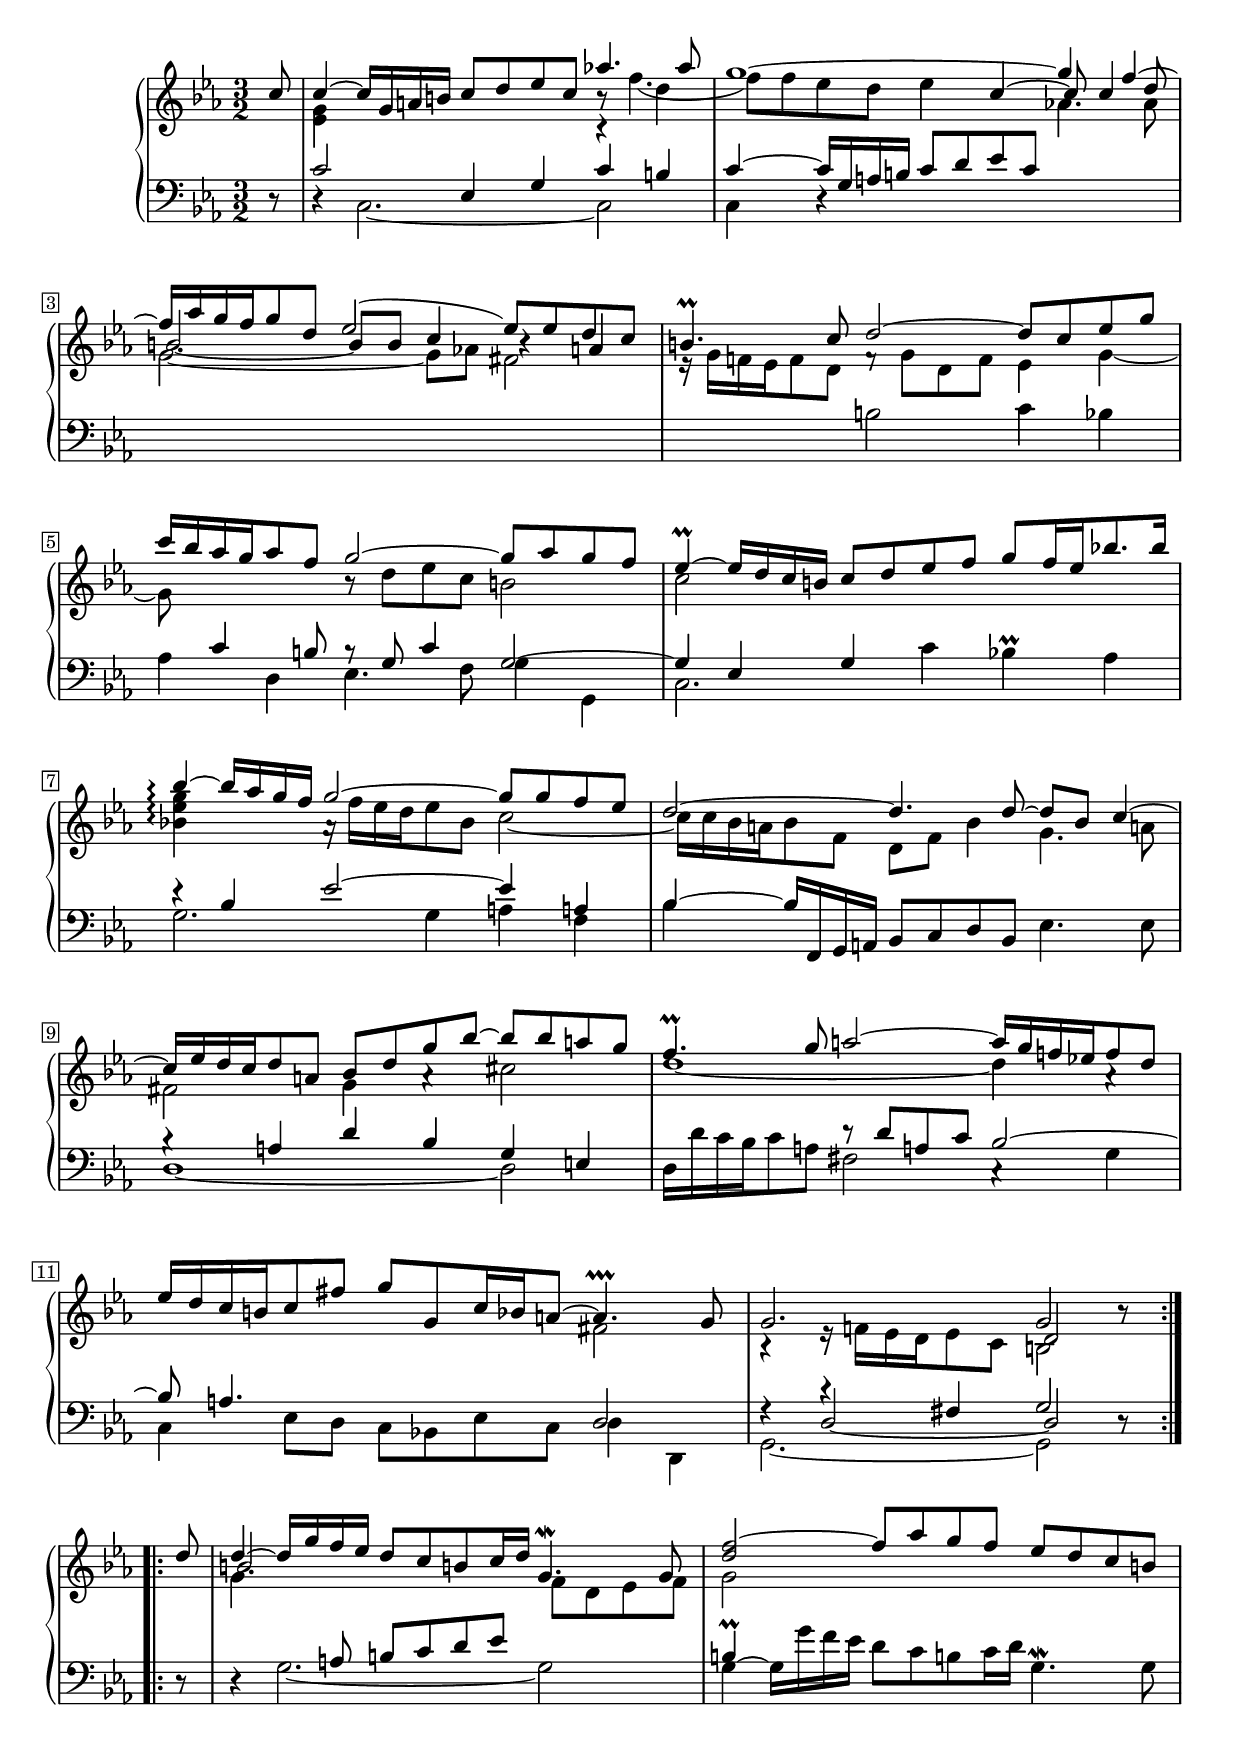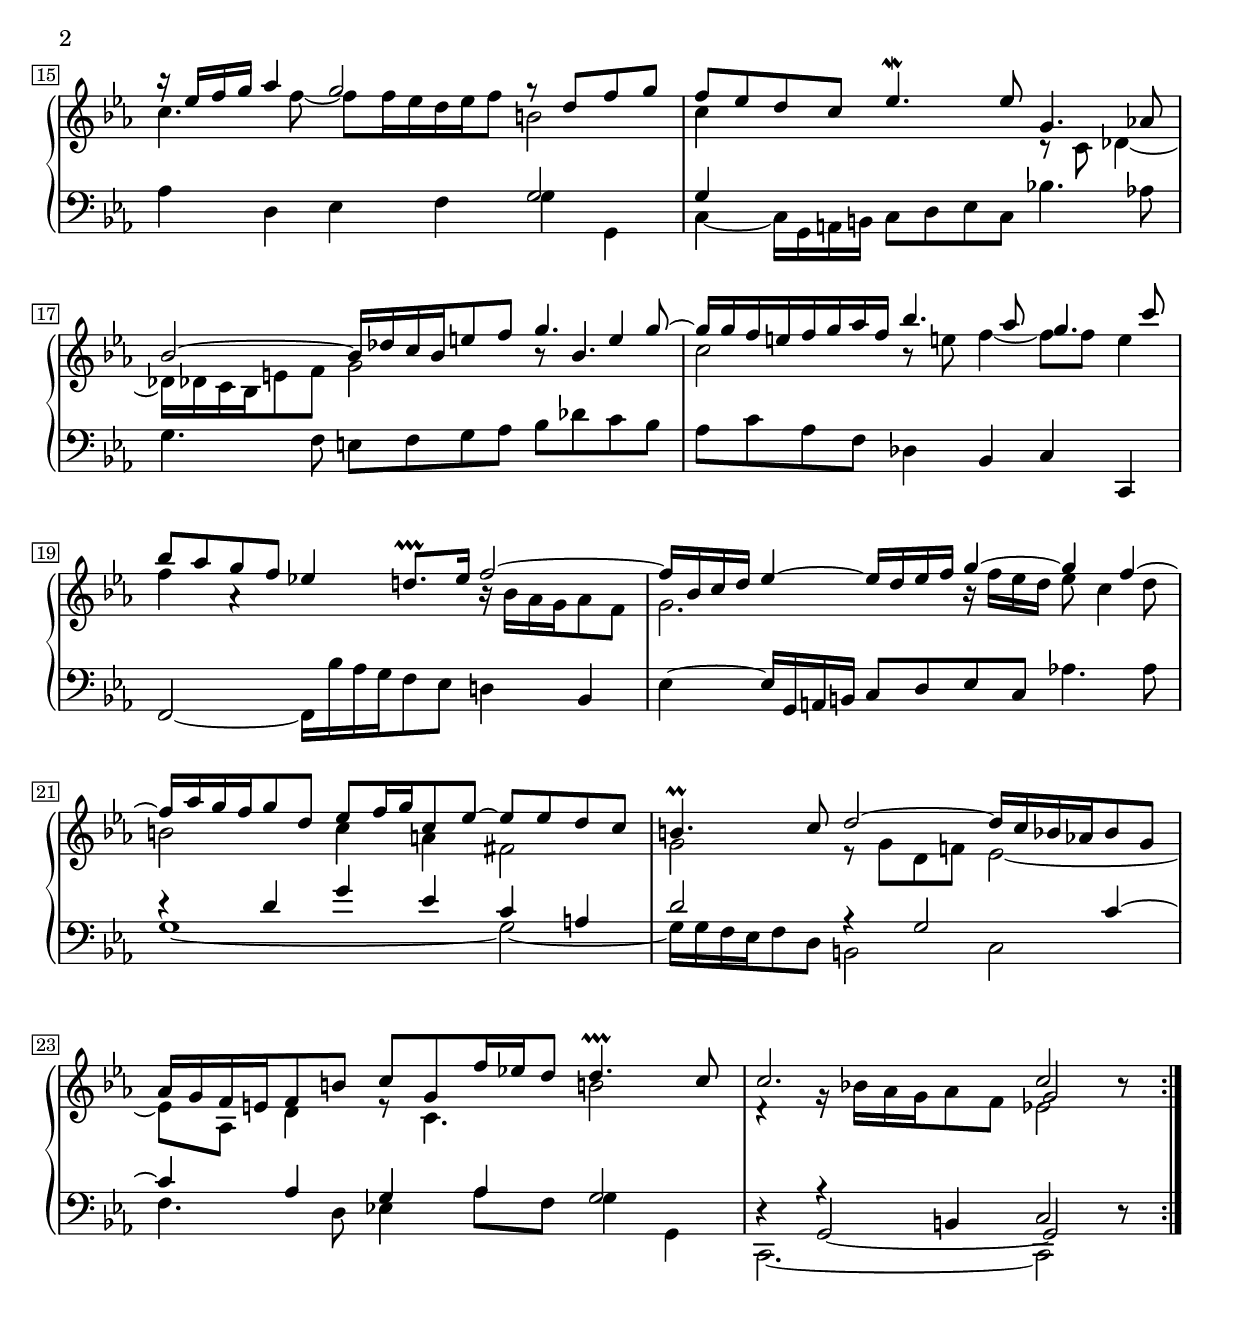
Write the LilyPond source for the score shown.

Global = {
  \key c \minor
  \time 3/2
  \include "../../global.ly"
}

staffLower = { \change Staff = "lower" }
staffUpper = { \change Staff = "upper" }

Soprano = \context Voice = "one" \relative c'' {
  \voiceOne
  \stemUp
  \override MultiMeasureRest.staff-position = #0
  \override Rest.staff-position = #0
  \label #'PartitaIICourante
  \repeat volta 2 {
  \partial 8 c8
  %1
  | c4~ c16 g a b c8 d ees c << { aes'4. aes8 } \\ { c,,4\rest d'4 } >>
  | g1~ g4 f~
  | f16 aes g f g8 d
    \once\shape #'((0 . 2) (0 . 2) (0 . 1) (0 . 0.5)) Tie
    ees2~ ees8 ees d c
  | b4.\prall c8 d2~ d8 c ees g
  %5
  | c16 bes aes g aes8 f g2~ g8 aes g f
  | ees4~\prall ees16 d c b c8 d ees f g f16 ees bes'8. bes16
  | bes4~\arpeggio bes16 aes g f g2~ g8 g f ees
  | d2~ d4. d8~ d bes c4~
  | c16 ees d c d8 a bes d g bes~ bes bes a g
  %10
  | f4.\prall g8 a2~ a16 g f ees! f8 d
  | ees16 d c b c8 fis g g, c16 bes a8~ a4.\prallprall g8
  | g2. g2 r8
  }
  \break
  \repeat volta 2 {
  \partial 8 d'8
  | d4~ d16 g f ees d8 c b! c16 d g,4.\mordent g8
  | <d' f>2~ f8 aes g f ees d c b
  %15
  | b'16\rest ees, f g aes4 g2 g8\rest d f g
  | f ees d c ees4.\mordent ees8 g,4. aes8
  | bes2~ bes16 des c bes e8 f g4. g8~
  | g16 g f e f g aes f bes4. aes8 g4. c8
  | bes aes g f ees4 d!8.\prallprall ees16 f2~
  %20
  | f16 bes, c d ees4~ ees16 d ees f g4~ g f~
  | f16 aes g f g8 d ees f16 g c,8 ees~ ees ees d c
  | b4.\prall c8 d2~ d16 c bes aes! bes8 g
  | aes16 g f e f8 b c g f'16 ees d8 d4.\prallprall c8
  | c2. c2 r8
  }
  \fine
}

Alto = \context Voice = "two" \relative c' {
  \voiceTwo
  \stemDown\tieDown
  \override Rest.staff-position = #0
  \partial 8 s8
  %1
  | <ees g>4 s2. r8
    \once\shape #'((0 . 0) (0 . -0.8) (0 . -0.3) (0 . 0)) Tie
    f'4.~
  | f8 f ees d ees4 \stemUp\shiftOn c^~ c8 c4 d8
  | b2~ b8 b c4 \once\override Voice.Rest.X-offset = #1.5 b\rest a
  | \stemDown e16\rest g f ees f8 d f8\rest g d f ees4 g~
  %5
  | g8 s4. r8 d'[ ees c] b2
  | c2 s1
  | <bes ees g>4\arpeggio s a16\rest f'ees d ees8 bes c2~
  | c16 c bes a bes8 f d f bes4 g4. a!8
  | fis2 g4 a\rest cis2
  %10
  | d1~ d4 a\rest
  | s1 fis2
  | b,4\rest e16\rest f[ ees d ees8 c] \stemUp << { \shiftOn d2 } \\ b >> s8
  \partial 8 s8
  | b'2 s1
  | s1.
  %15
  | \stemDown c4. f8~ f f16 ees d ees f8 b,2
  | c4 s2. c,8\rest c des4~
  | des16 des c bes e8 f g2 r8 s \once\stemUp e'4
  | c2 r8 e! f4~ f8 f e4
  | f a,\rest s2 b16\rest bes aes g aes8 f
  %20
  | g2. r16 f' ees d ees8 c4 d8
  | b2 c4 a fis2
  | g e8\rest g d f ees2~
  | ees8 aes, d4 e8\rest c4. b'!2
  | d,4\rest g16\rest bes[ aes g aes8 f] << { \stemUp\shiftOn g2 } \\ { ees } >>

}

Tenor = \context Voice = "three" \relative c' {
  \voiceThree
  \stemUp
  \override Rest.staff-position = #0
  \partial 8 s8
  %1
  | c2 ees,4 g c b
  | c~ c16 g a b c8 d ees c \staffUpper\stemDown\tieDown aes'4. aes8
  | g2.~ g8 aes! fis2
  | s1*3/2
  %5
  | \staffLower\stemUp\tieUp s8 \stemUp c4 b8 b\rest g c4 g2~
  | g4 ees g s2.
  | d'4\rest bes ees2~ ees4 a,!
  | bes4~ bes16 f, g a bes8 c d bes s2
  | b'4\rest a d bes g e
  %10
  | s2 d'8\rest d a! c bes2~
  | bes8 a4. s2 d,2
  | f4\rest << { d2_~ \shiftOn d } \\ { \stemUp c'4\rest fis, g2 } >> s8
  \partial 8 s8
  | \staffUpper \once\stemDown g'4. \staffLower a,8 b c d ees \staffUpper\stemDown\tieDown f d ees f
  | g2 s1
  %15
  | \staffLower\stemUp s1 g,2
  | g4 s2. s2
  | \staffUpper s1 s8 bes'4.
  | \staffLower\stemUp s1.*3
  %21
  | d,4\rest d g ees c a
  | d2 a4\rest g2 c4^~
  | c aes g aes4 g2
  | r4 << { g,2_~ \shiftOn g } \\ { a'4\rest \stemUp b, c2 } >> s8
}

Bass = \context Voice = "four" \relative c {
  \voiceFour
  \stemDown\tieDown
  \override MultiMeasureRest.staff-position = #0
  \override Rest.staff-position = #0
  \repeat volta 2 {
  \partial 8 r8
  %1
  | r4 c2.~ c2
  | c4 r s2 s2
  | s1*3/2
  | s2 b' c4 bes
  %5
  | aes d, ees4. f8 g4 g,
  | c2. c'4 bes^\prall aes
  | g2. g4 a f
  | bes4 s2. ees,4. ees8
  | d1~ d2
  %10
  | d16 d' c bes c8 a fis2 c4\rest g'
  | c,4 ees8 d c bes ees c d4 d,
  | g2.~ g2 r8
  }
  \repeat volta 2 {
  \partial 8 r8
  | r4 g'2.~ g2
  | << { \stemDown g4~ g16 g' f ees } \\ { \once\stemUp b4^\prall s } >> d8 c b! c16 d g,4.^\mordent g8
  %15
  | aes4 d, ees f g g,
  | c4~ c16 g a b c8 d ees c bes'4. aes8
  | g4. f8 e f g aes bes des c bes
  | \stemNeutral\tieNeutral aes c aes f des4 bes c c,
  | f2~ f16 bes' aes g f8 ees d4 bes
  %20
  | ees~ ees16 g, a b c8 d ees c aes'4. aes8
  | \stemDown\tieDown g1~ g2~
  | g16 g f ees f8 d b2 c
  | f4. d8 ees4 aes8 f g4 g,
  | c,2.~ c2 r8
  }
  \fine
}

\score {
  \new PianoStaff \with { connectArpeggios = ##t }
  <<
    \accidentalStyle Score.piano
    \context Staff = "upper" <<
      \set Staff.midiInstrument = #"acoustic grand"
      \Global
      \clef treble
      \Soprano
      \Alto
    >>
    \context Staff = "lower" <<
      \set Staff.midiInstrument = #"acoustic grand"
      \Global
      \clef bass
      \Tenor
      \Bass
    >>
  >>
  \header {
    composer = ##f % "Johann Sebastian Bach"
    opus = ##f % "BWV 826"
    title = \markup { "Courante" }
    subtitle = ##f
  }
  \layout {
    \context {
      \PianoStaff
      \override Parentheses.font-size = #-2
      \override TextScript.font-shape = #'italic
      \override TextScript.font-size = #-1
    }
  }
  \midi {
    \tempo 4 = 100
  }
}
